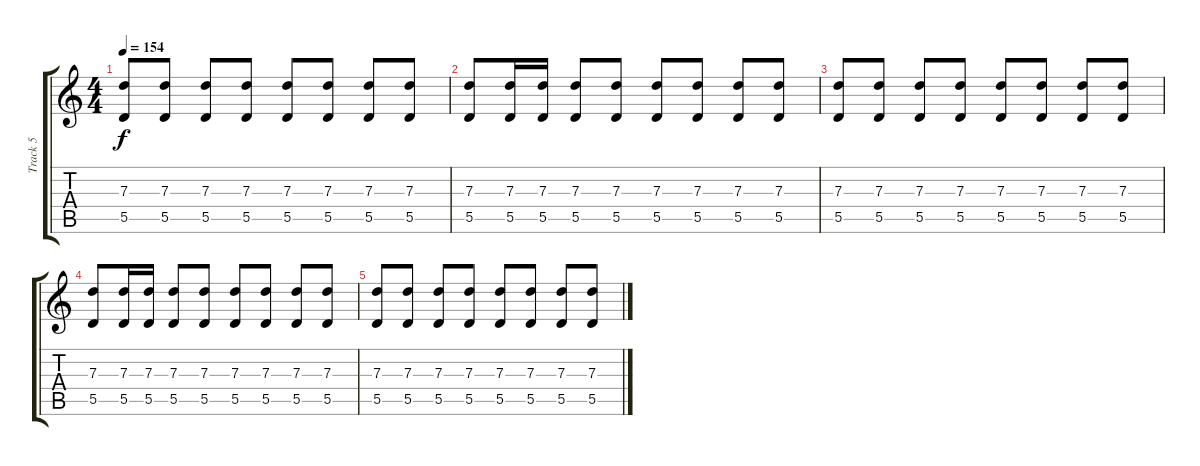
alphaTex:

\track ("Track 5" "Track 5") {instrument electricguitarjazz}
\staff {score tabs}
\tuning (E4 B3 G3 D3 A2 E2) {hide}
\ts (4 4)
\tempo 154
\clef g2
\ks c
(7.3 5.5).8{dy f} (7.3 5.5).8 (7.3 5.5).8 (7.3 5.5).8 (7.3 5.5).8 (7.3 5.5).8 (7.3 5.5).8 (7.3 5.5).8 |
(7.3 5.5).8 (7.3 5.5).16 (7.3 5.5).16 (7.3 5.5).8 (7.3 5.5).8 (7.3 5.5).8 (7.3 5.5).8 (7.3 5.5).8 (7.3 5.5).8 |
(7.3 5.5).8 (7.3 5.5).8 (7.3 5.5).8 (7.3 5.5).8 (7.3 5.5).8 (7.3 5.5).8 (7.3 5.5).8 (7.3 5.5).8 |
(7.3 5.5).8 (7.3 5.5).16 (7.3 5.5).16 (7.3 5.5).8 (7.3 5.5).8 (7.3 5.5).8 (7.3 5.5).8 (7.3 5.5).8 (7.3 5.5).8 |
(7.3 5.5).8 (7.3 5.5).8 (7.3 5.5).8 (7.3 5.5).8 (7.3 5.5).8 (7.3 5.5).8 (7.3 5.5).8 (7.3 5.5).8
